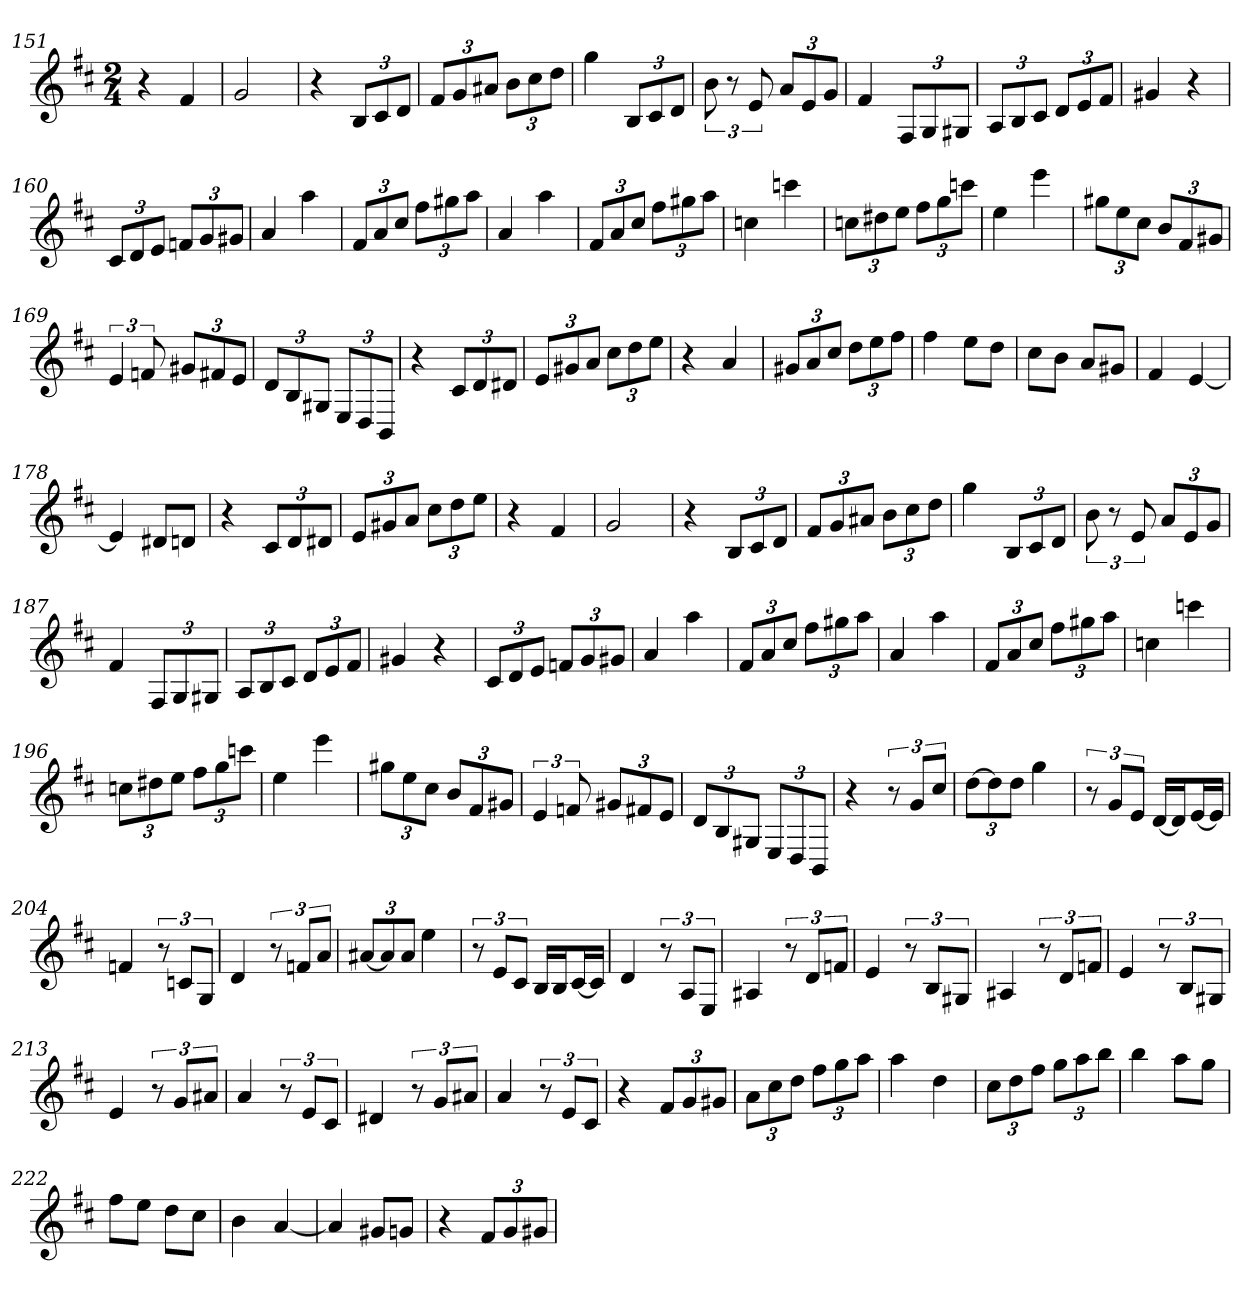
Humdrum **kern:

**kern
*part1
*staff1
*clefG2
*k[f#c#]
*D:
*M2/4
=151
4r
4f#
=152
2g
=153
4r
12B/L
12c#/
12d/J
=154
12f#/L
12g/
12a#X/J
12b\L
12cc#\
12dd\J
=155
4gg
12B/L
12c#/
12d/J
=156
12b
12r
12e
12a/L
12e/
12g/J
=157
4f#
12F#/L
12G/
12G#X/J
=158
12A/L
12B/
12c#/J
12d/L
12e/
12f#/J
=159
4g#X
4r
=160
12c#/L
12d/
12e/J
12fn/L
12g/
12g#X/J
=161
4a
4aa
=162
12f#/L
12a/
12cc#/J
12ff#\L
12gg#X\
12aa\J
=163
4a
4aa
=164
12f#/L
12a/
12cc#/J
12ff#\L
12gg#X\
12aa\J
=165
4ccn
4cccn
=166
12ccn\L
12dd#X\
12ee\J
12ff#\L
12gg\
12cccn\J
=167
4ee
4eee
=168
12gg#X\L
12ee\
12cc#\J
12b/L
12f#/
12g#X/J
=169
6e
12fn
12g#X/L
12f#X/
12e/J
=170
12d/L
12B/
12G#X/J
12E/L
12D/
12BB/J
=171
4r
12c#/L
12d/
12d#X/J
=172
12e/L
12g#X/
12a/J
12cc#\L
12dd\
12ee\J
=173
4r
4a
=174
12g#X/L
12a/
12cc#/J
12dd\L
12ee\
12ff#\J
=175
4ff#
8ee\L
8dd\J
=176
8cc#\L
8b\J
8a/L
8g#X/J
=177
4f#
[4e
=178
4e]
8d#X/L
8dn/J
=179
4r
12c#/L
12d/
12d#X/J
=180
12e/L
12g#X/
12a/J
12cc#\L
12dd\
12ee\J
=181
4r
4f#
=182
2g
=183
4r
12B/L
12c#/
12d/J
=184
12f#/L
12g/
12a#X/J
12b\L
12cc#\
12dd\J
=185
4gg
12B/L
12c#/
12d/J
=186
12b
12r
12e
12a/L
12e/
12g/J
=187
4f#
12F#/L
12G/
12G#X/J
=188
12A/L
12B/
12c#/J
12d/L
12e/
12f#/J
=189
4g#X
4r
=190
12c#/L
12d/
12e/J
12fn/L
12g/
12g#X/J
=191
4a
4aa
=192
12f#/L
12a/
12cc#/J
12ff#\L
12gg#X\
12aa\J
=193
4a
4aa
=194
12f#/L
12a/
12cc#/J
12ff#\L
12gg#X\
12aa\J
=195
4ccn
4cccn
=196
12ccn\L
12dd#X\
12ee\J
12ff#\L
12gg\
12cccn\J
=197
4ee
4eee
=198
12gg#X\L
12ee\
12cc#\J
12b/L
12f#/
12g#X/J
=199
6e
12fn
12g#X/L
12f#X/
12e/J
=200
12d/L
12B/
12G#X/J
12E/L
12D/
12BB/J
=201
4r
12r
12g/L
12cc#/J
=202
[12dd\L
12dd\]
12dd\J
4gg
=203
12r
12g/L
12e/J
[16d/LL
16d/J]
[16e/L
16e/JJ]
=204
4fn
12r
12cn/L
12G/J
=205
4d
12r
12fn/L
12a/J
=206
[12a#X/L
12a#/]
12a#/J
4ee
=207
12r
12e/L
12c#/J
16B/LL
16B/J
[16c#/L
16c#/JJ]
=208
4d
12r
12A/L
12E/J
=209
4A#X
12r
12d/L
12fn/J
=210
4e
12r
12B/L
12G#X/J
=211
4A#X
12r
12d/L
12fn/J
=212
4e
12r
12B/L
12G#X/J
=213
4e
12r
12g/L
12a#X/J
=214
4a
12r
12e/L
12c#/J
=215
4d#X
12r
12g/L
12a#X/J
=216
4a
12r
12e/L
12c#/J
=217
4r
12f#/L
12g/
12g#X/J
=218
12a\L
12cc#\
12dd\J
12ff#\L
12gg\
12aa\J
=219
4aa
4dd
=220
12cc#\L
12dd\
12ff#\J
12gg\L
12aa\
12bb\J
=221
4bb
8aa\L
8gg\J
=222
8ff#\L
8ee\J
8dd\L
8cc#\J
=223
4b
[4a
=224
4a]
8g#X/L
8gn/J
=225
4r
12f#/L
12g/
12g#X/J
=
*-
